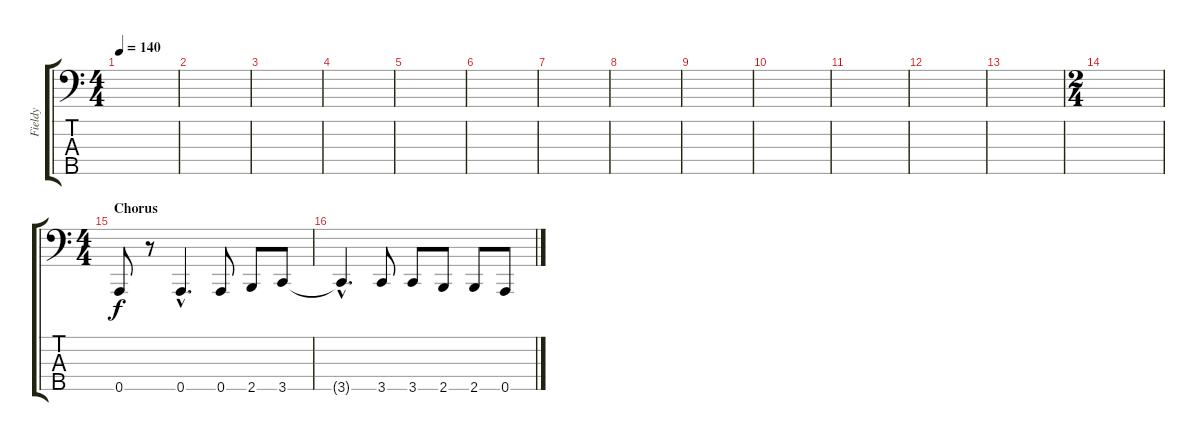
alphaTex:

\track ("Fieldy" "Fieldy") {instrument slapbass1}
\staff {score tabs}
\tuning (F2 C2 G1 D1 A0) {hide}
\ts (4 4)
\tempo 140
\clef f4
\ks c
|
|
|
|
|
|
|
|
|
|
|
|
|
\ts (2 4)
|
\ts (4 4)
\section ("" "Chorus")
0.5.8 r.8 0.5{hac}.4{d} 0.5.8 2.5.8 3.5.8 |
3.5{hac t}.4{d} 3.5.8 3.5.8 2.5.8 2.5.8 0.5.8
